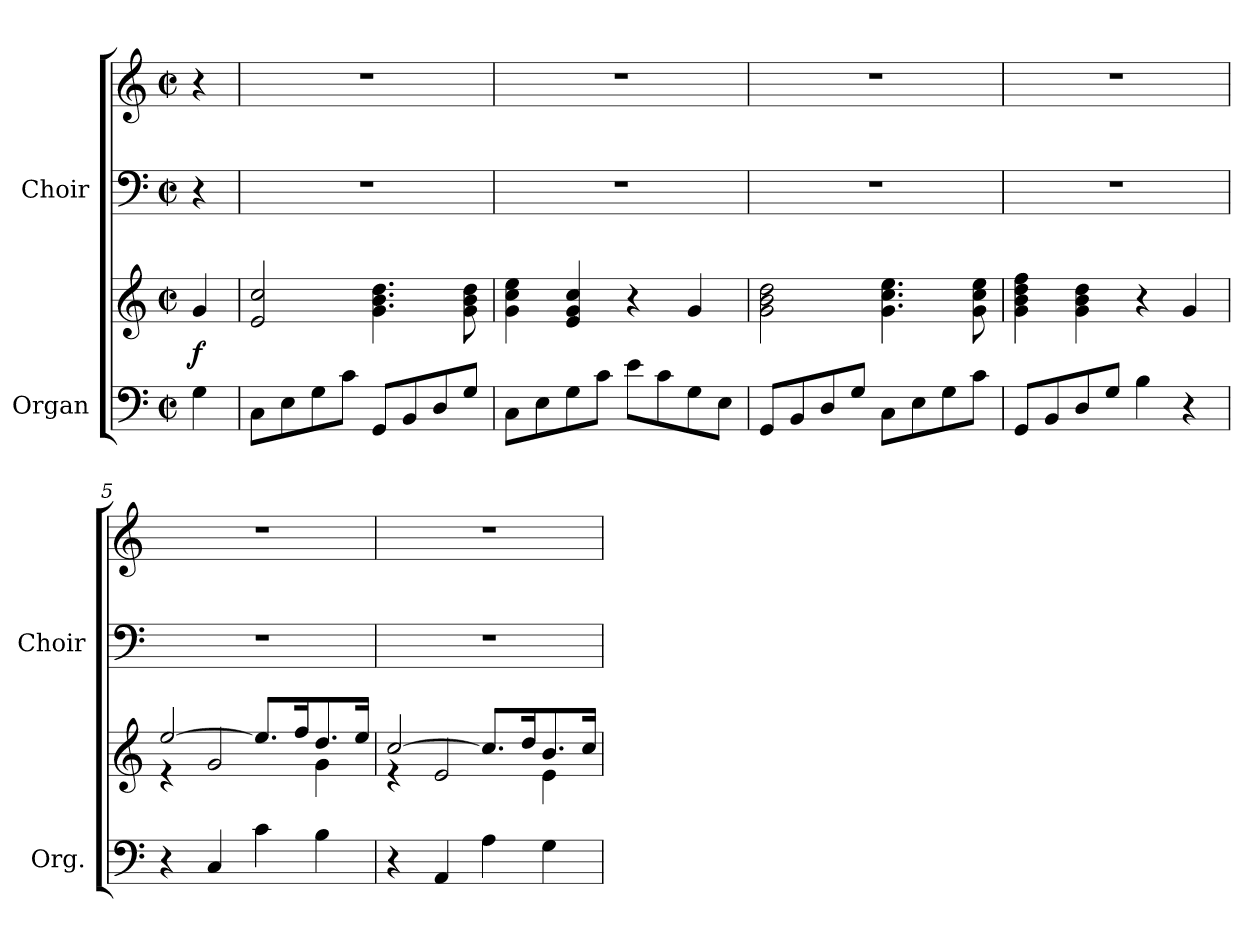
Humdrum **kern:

**kern	**kern	**dynam	**kern	**kern
*part2	*part2	*part2	*part1	*part1
*staff4	*staff3	*staff3/4	*staff2	*staff1
*I"Organ	*	*	*I"Choir	*
*I'Org.	*	*	*I'Choir	*
!!LO:PB:g=z
*clefF4	*clefG2	*	*clefF4	*clefG2
*k[]	*k[]	*	*k[]	*k[]
*C:	*C:	*	*C:	*C:
*M2/2	*M2/2	*	*M2/2	*M2/2
*met(c|)	*met(c|)	*	*met(c|)	*met(c|)
*MM120	*MM120	*	*MM120	*MM120
=	=	=	=	=
4Gi\	4gi/	f	4r	4r
=1	=1	=1	=1	=1
8Ci\L	2ei/ 2cci	.	1r	1r
8Ei\	.	.	.	.
8Gi\	.	.	.	.
8ci\J	.	.	.	.
8GGi/L	4.gi\ 4.bi 4.ddi	.	.	.
8BBi/	.	.	.	.
8Di/	.	.	.	.
8Gi/J	8gi\ 8bi 8ddi	.	.	.
=2	=2	=2	=2	=2
8Ci\L	4gi\ 4cci 4eei	.	1r	1r
8Ei\	.	.	.	.
8Gi\	4ei/ 4gi 4cci	.	.	.
8ci\J	.	.	.	.
8ei\L	4r	.	.	.
8ci\	.	.	.	.
8Gi\	4gi/	.	.	.
8Ei\J	.	.	.	.
=3	=3	=3	=3	=3
8GGi/L	2gi\ 2bi 2ddi	.	1r	1r
8BBi/	.	.	.	.
8Di/	.	.	.	.
8Gi/J	.	.	.	.
8Ci\L	4.gi\ 4.cci 4.eei	.	.	.
8Ei\	.	.	.	.
8Gi\	.	.	.	.
8ci\J	8gi\ 8cci 8eei	.	.	.
=4	=4	=4	=4	=4
8GGi/L	4gi\ 4bi 4ddi 4ffi	.	1r	1r
8BBi/	.	.	.	.
8Di/	4gi\ 4bi 4ddi	.	.	.
8Gi/J	.	.	.	.
4Bi\	4r	.	.	.
4r	4gi/	.	.	.
=5	=5	=5	=5	=5
*	*^	*	*	*
4r	[>2eei/	4r	.	1r	1r
4Ci/	.	2gi/	.	.	.
4ci\	8.eei/L]	.	.	.	.
.	16ffi/K	.	.	.	.
4Bi\	8.ddi/	4gi\	.	.	.
.	16eei/Jk	.	.	.	.
=6	=6	=6	=6	=6	=6
4r	[>2cci/	4r	.	1r	1r
4AAi/	.	2ei/	.	.	.
4Ai\	8.cci/L]	.	.	.	.
.	16ddi/K	.	.	.	.
4Gi\	8.bi/	4ei\	.	.	.
.	16cci/Jk	.	.	.	.
*	*v	*v	*	*	*
=	=	=	=	=
*-	*-	*-	*-	*-
